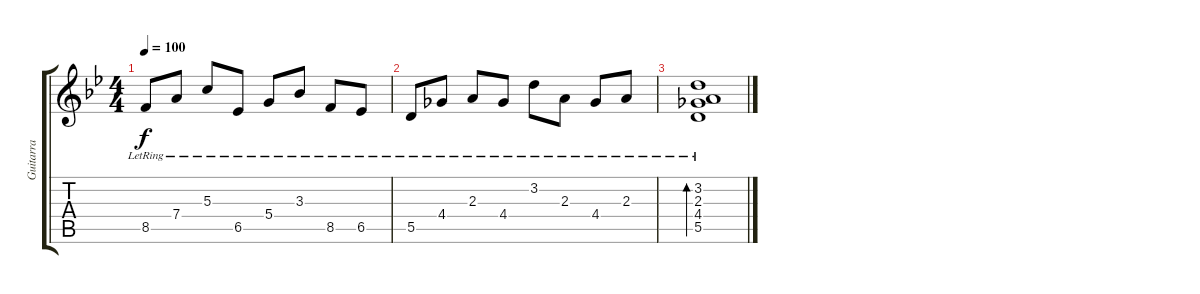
\track ("Guitarra" "Guitarra") {instrument distortionguitar}
\staff {score tabs}
\tuning (E4 B3 G3 D3 A2 E2) {hide}
\ts (4 4)
\tempo 100
\clef g2
\ks gminor
8.5{lr}.8{dy f instrument acousticguitarnylon} 7.4{lr}.8 5.3{lr}.8 6.5{lr}.8 5.4{lr}.8 3.3{lr}.8 8.5{lr}.8 6.5{lr}.8 |
5.5{lr}.8 4.4{lr}.8 2.3{lr}.8 4.4{lr}.8 3.2{lr}.8 2.3{lr}.8 4.4{lr}.8 2.3{lr}.8 |
(3.2{lr} 2.3{lr} 4.4{lr} 5.5{lr}).1{bd 480}
